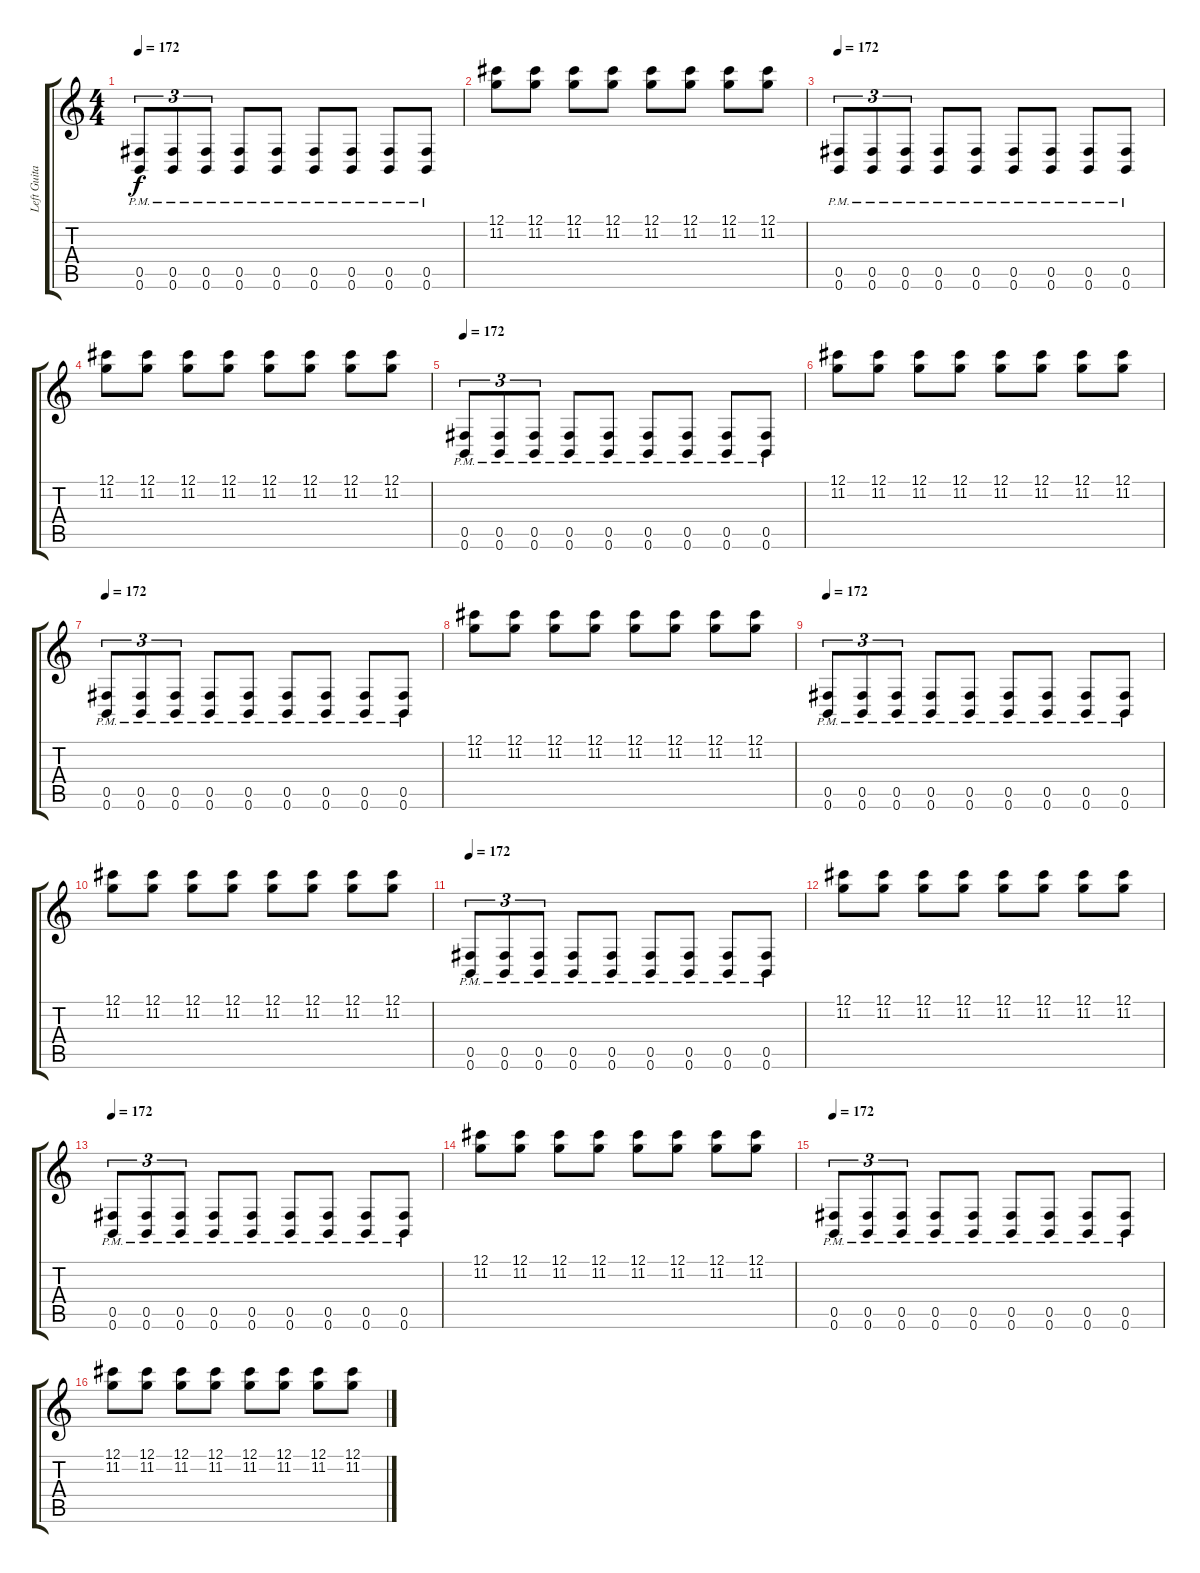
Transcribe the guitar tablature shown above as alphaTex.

\track ("Left Guitar" "Left Guita") {instrument distortionguitar}
\staff {score tabs}
\tuning (Db4 Ab3 E3 B2 Gb2 B1) {hide}
\ts (4 4)
\tempo 172
\clef g2
\ks c
(0.5{pm} 0.6{pm}).8{tu (3 2) dy f} (0.5{pm} 0.6{pm}).8{tu (3 2)} (0.5{pm} 0.6{pm}).8{tu (3 2)} (0.5{pm} 0.6{pm}).8 (0.5{pm} 0.6{pm}).8 (0.5{pm} 0.6{pm}).8 (0.5{pm} 0.6{pm}).8 (0.5{pm} 0.6{pm}).8 (0.5{pm} 0.6{pm}).8 |
(12.1 11.2).8 (12.1 11.2).8 (12.1 11.2).8 (12.1 11.2).8 (12.1 11.2).8 (12.1 11.2).8 (12.1 11.2).8 (12.1 11.2).8 |
\tempo 172
(0.5{pm} 0.6{pm}).8{tu (3 2)} (0.5{pm} 0.6{pm}).8{tu (3 2)} (0.5{pm} 0.6{pm}).8{tu (3 2)} (0.5{pm} 0.6{pm}).8 (0.5{pm} 0.6{pm}).8 (0.5{pm} 0.6{pm}).8 (0.5{pm} 0.6{pm}).8 (0.5{pm} 0.6{pm}).8 (0.5{pm} 0.6{pm}).8 |
(12.1 11.2).8 (12.1 11.2).8 (12.1 11.2).8 (12.1 11.2).8 (12.1 11.2).8 (12.1 11.2).8 (12.1 11.2).8 (12.1 11.2).8 |
\tempo 172
(0.5{pm} 0.6{pm}).8{tu (3 2)} (0.5{pm} 0.6{pm}).8{tu (3 2)} (0.5{pm} 0.6{pm}).8{tu (3 2)} (0.5{pm} 0.6{pm}).8 (0.5{pm} 0.6{pm}).8 (0.5{pm} 0.6{pm}).8 (0.5{pm} 0.6{pm}).8 (0.5{pm} 0.6{pm}).8 (0.5{pm} 0.6{pm}).8 |
(12.1 11.2).8 (12.1 11.2).8 (12.1 11.2).8 (12.1 11.2).8 (12.1 11.2).8 (12.1 11.2).8 (12.1 11.2).8 (12.1 11.2).8 |
\tempo 172
(0.5{pm} 0.6{pm}).8{tu (3 2)} (0.5{pm} 0.6{pm}).8{tu (3 2)} (0.5{pm} 0.6{pm}).8{tu (3 2)} (0.5{pm} 0.6{pm}).8 (0.5{pm} 0.6{pm}).8 (0.5{pm} 0.6{pm}).8 (0.5{pm} 0.6{pm}).8 (0.5{pm} 0.6{pm}).8 (0.5{pm} 0.6{pm}).8 |
(12.1 11.2).8 (12.1 11.2).8 (12.1 11.2).8 (12.1 11.2).8 (12.1 11.2).8 (12.1 11.2).8 (12.1 11.2).8 (12.1 11.2).8 |
\tempo 172
(0.5{pm} 0.6{pm}).8{tu (3 2)} (0.5{pm} 0.6{pm}).8{tu (3 2)} (0.5{pm} 0.6{pm}).8{tu (3 2)} (0.5{pm} 0.6{pm}).8 (0.5{pm} 0.6{pm}).8 (0.5{pm} 0.6{pm}).8 (0.5{pm} 0.6{pm}).8 (0.5{pm} 0.6{pm}).8 (0.5{pm} 0.6{pm}).8 |
(12.1 11.2).8 (12.1 11.2).8 (12.1 11.2).8 (12.1 11.2).8 (12.1 11.2).8 (12.1 11.2).8 (12.1 11.2).8 (12.1 11.2).8 |
\tempo 172
(0.5{pm} 0.6{pm}).8{tu (3 2)} (0.5{pm} 0.6{pm}).8{tu (3 2)} (0.5{pm} 0.6{pm}).8{tu (3 2)} (0.5{pm} 0.6{pm}).8 (0.5{pm} 0.6{pm}).8 (0.5{pm} 0.6{pm}).8 (0.5{pm} 0.6{pm}).8 (0.5{pm} 0.6{pm}).8 (0.5{pm} 0.6{pm}).8 |
(12.1 11.2).8 (12.1 11.2).8 (12.1 11.2).8 (12.1 11.2).8 (12.1 11.2).8 (12.1 11.2).8 (12.1 11.2).8 (12.1 11.2).8 |
\tempo 172
(0.5{pm} 0.6{pm}).8{tu (3 2)} (0.5{pm} 0.6{pm}).8{tu (3 2)} (0.5{pm} 0.6{pm}).8{tu (3 2)} (0.5{pm} 0.6{pm}).8 (0.5{pm} 0.6{pm}).8 (0.5{pm} 0.6{pm}).8 (0.5{pm} 0.6{pm}).8 (0.5{pm} 0.6{pm}).8 (0.5{pm} 0.6{pm}).8 |
(12.1 11.2).8 (12.1 11.2).8 (12.1 11.2).8 (12.1 11.2).8 (12.1 11.2).8 (12.1 11.2).8 (12.1 11.2).8 (12.1 11.2).8 |
\tempo 172
(0.5{pm} 0.6{pm}).8{tu (3 2)} (0.5{pm} 0.6{pm}).8{tu (3 2)} (0.5{pm} 0.6{pm}).8{tu (3 2)} (0.5{pm} 0.6{pm}).8 (0.5{pm} 0.6{pm}).8 (0.5{pm} 0.6{pm}).8 (0.5{pm} 0.6{pm}).8 (0.5{pm} 0.6{pm}).8 (0.5{pm} 0.6{pm}).8 |
(12.1 11.2).8 (12.1 11.2).8 (12.1 11.2).8 (12.1 11.2).8 (12.1 11.2).8 (12.1 11.2).8 (12.1 11.2).8 (12.1 11.2).8
